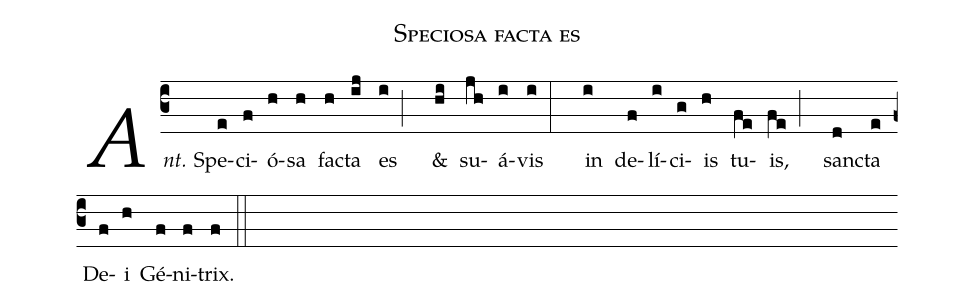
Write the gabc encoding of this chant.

name: Speciosa facta es;
%%
(c3) <i>Ant.</i> Spe(e)ci(f)ó(h)sa(h) fac(h)ta(ij) es(i;) &(hi) su(jh)á(i)vis(i:) in(i) de(f)lí(i)ci(g)is(h) tu(fe)is,(fe;) sanc(d)ta(e) De(f)i(h) Gé(f)ni(f)trix.(f::)
